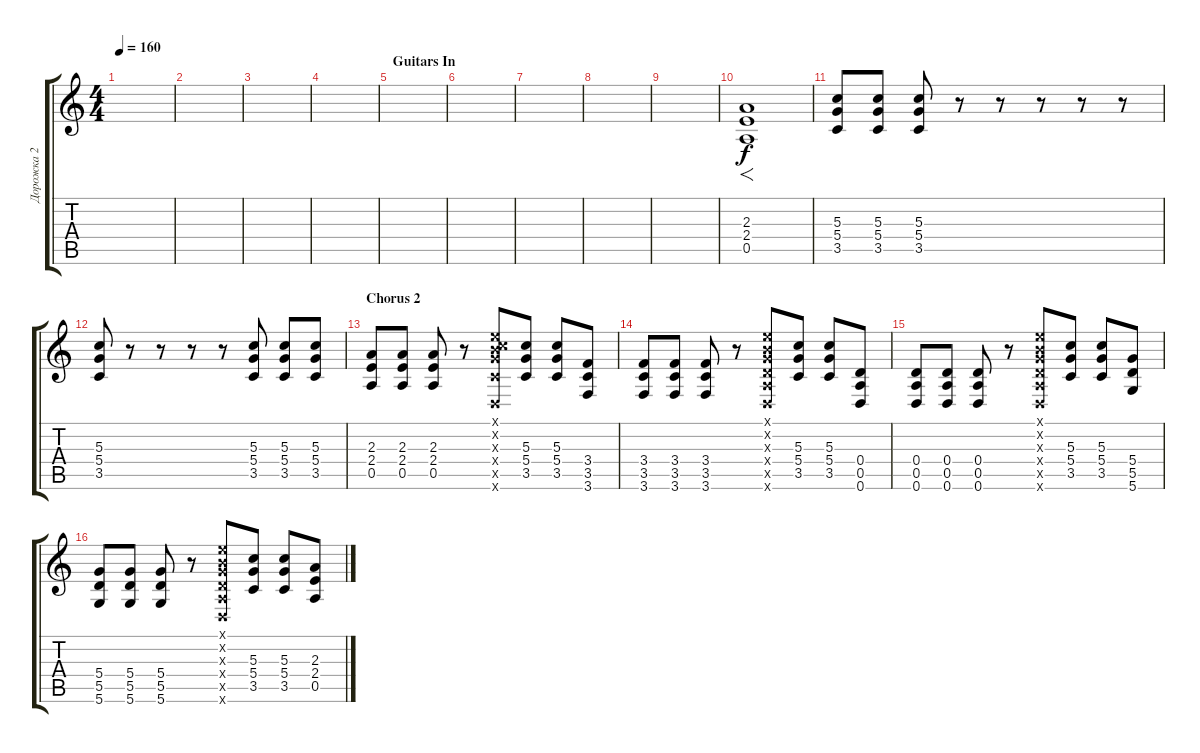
\track ("Дорожка 2" "Дорожка 2") {instrument distortionguitar}
\staff {score tabs}
\tuning (E4 B3 G3 D3 A2 D2) {hide}
\ts (4 4)
\tempo 160
\clef g2
\ks c
|
|
|
|
\section ("" "Guitars In")
|
|
|
|
|
(2.3 2.4 0.5).1{f} |
(5.3 5.4 3.5).8 (5.3 5.4 3.5).8 (5.3 5.4 3.5).8 r.8 r.8 r.8 r.8 r.8 |
(5.3 5.4 3.5).8 r.8 r.8 r.8 r.8 (5.3 5.4 3.5).8 (5.3 5.4 3.5).8 (5.3 5.4 3.5).8 |
\section ("" "Chorus 2")
(2.3 2.4 0.5).8 (2.3 2.4 0.5).8 (2.3 2.4 0.5).8 r.8 (0.1{x} 0.2{x} 5.3{x} 5.4{x} 3.5{x} 0.6{x}).8 (5.3 5.4 3.5).8 (5.3 5.4 3.5).8 (3.4 3.5 3.6).8 |
(3.4 3.5 3.6).8 (3.4 3.5 3.6).8 (3.4 3.5 3.6).8 r.8 (0.1{x} 0.2{x} 0.3{x} 0.4{x} 0.5{x} 0.6{x}).8 (5.3 5.4 3.5).8 (5.3 5.4 3.5).8 (0.4 0.5 0.6).8 |
(0.4 0.5 0.6).8 (0.4 0.5 0.6).8 (0.4 0.5 0.6).8 r.8 (0.1{x} 0.2{x} 0.3{x} 0.4{x} 0.5{x} 0.6{x}).8 (5.3 5.4 3.5).8 (5.3 5.4 3.5).8 (5.4 5.5 5.6).8 |
(5.4 5.5 5.6).8 (5.4 5.5 5.6).8 (5.4 5.5 5.6).8 r.8 (0.1{x} 0.2{x} 0.3{x} 0.4{x} 0.5{x} 0.6{x}).8 (5.3 5.4 3.5).8 (5.3 5.4 3.5).8 (2.3 2.4 0.5).8
